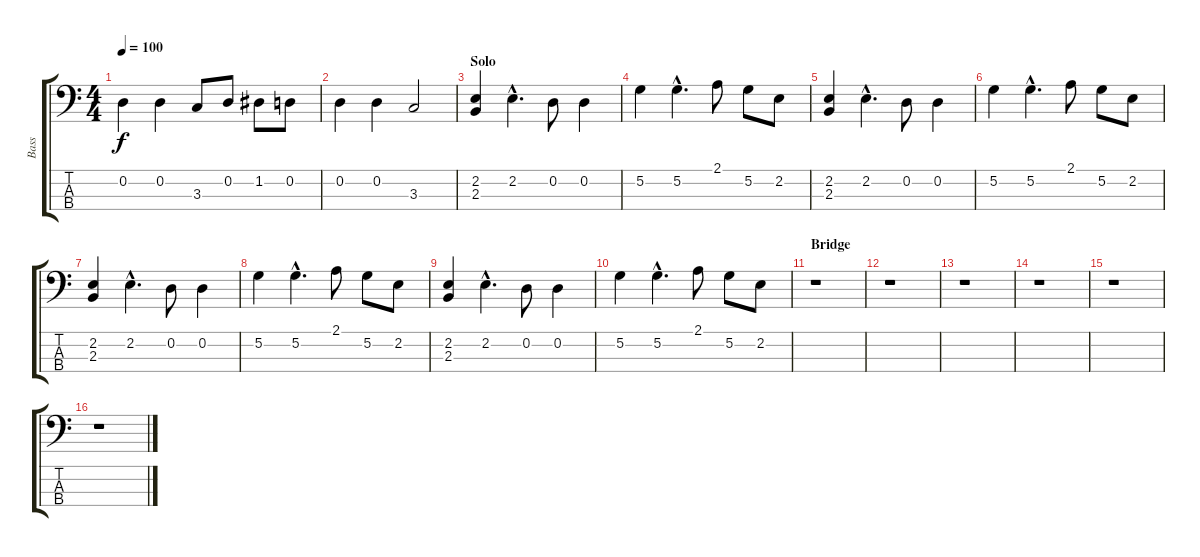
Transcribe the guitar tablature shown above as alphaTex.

\track ("Bass" "Bass") {instrument electricbassfinger}
\staff {score tabs}
\tuning (G2 D2 A1 E1) {hide}
\ts (4 4)
\tempo 100
\clef f4
\ks c
0.2.4{dy f} 0.2.4 3.3.8 0.2.8 1.2.8 0.2.8 |
0.2.4 0.2.4 3.3.2 |
\section ("" "Solo")
(2.2 2.3).4 2.2{hac}.4{d} 0.2.8 0.2.4 |
5.2.4 5.2{hac}.4{d} 2.1.8 5.2.8 2.2.8 |
(2.2 2.3).4 2.2{hac}.4{d} 0.2.8 0.2.4 |
5.2.4 5.2{hac}.4{d} 2.1.8 5.2.8 2.2.8 |
(2.2 2.3).4 2.2{hac}.4{d} 0.2.8 0.2.4 |
5.2.4 5.2{hac}.4{d} 2.1.8 5.2.8 2.2.8 |
(2.2 2.3).4 2.2{hac}.4{d} 0.2.8 0.2.4 |
5.2.4 5.2{hac}.4{d} 2.1.8 5.2.8 2.2.8 |
\section ("" "Bridge")
r.1 |
r.1 |
r.1 |
r.1 |
r.1 |
r.1
